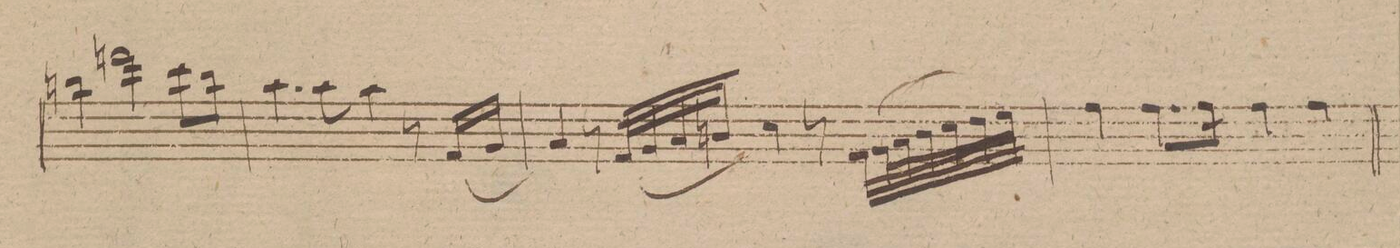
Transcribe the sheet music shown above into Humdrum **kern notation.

**kern	**dynam
*I"Fagotto 1mo	*
*clefF4	*
*k[f#c#g#d#]	*
*met(c|)	*
*M2/2	*
4dn\	.
2fn\	.
8e\L	.
8d\J	.
=160	=160
4.c#\	.
8c#\	.
4c#\	.
8r	.
(<16AA/LL	.
16BB/JJ	.
=161	=161
4C#/)	.
8r	.
(<32AA/LLL	.
32BB/	.
32C#/	.
32Dn\JJJ	.
4E\)	.
8r	.
=-	=-
(>32AA/LLL	.
64BB/L	.
64C#/	.
64D\	.
64E\	.
64F#\	.
64G#\JJJJ)	.
=162	=162
4A\	.
8.A\L	.
16A\Jk	.
4A\	.
4A\	.
=163	=163
*-	*-
